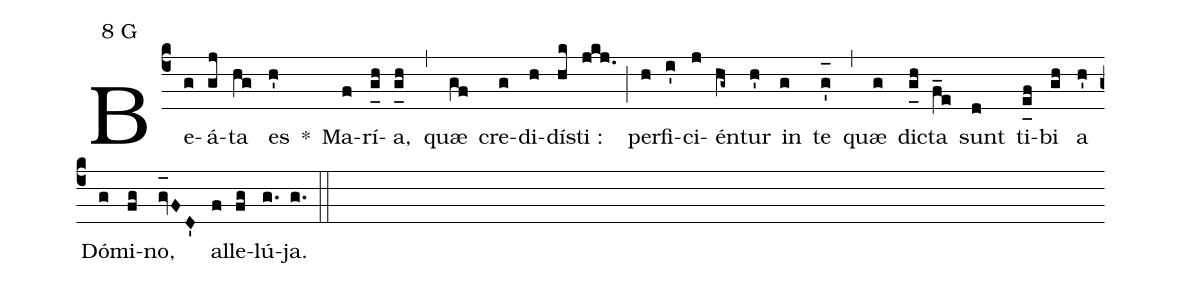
mode:8 G;
%%
(c4) Be(g)á(gj)ta(hg) es(h') *() Ma(f)rí(g_[uh:l]h)a,(g_[uh:l]h) (,) quæ(gf) cre(g)di(h)dí(hk)sti :(jkj.) (;) per(h)fi(i')ci(j)én(hg~)tur(h') in(g) te(g'_[oh:h]) (,) quæ(g) di(g_[uh:l]h)cta(f_e) sunt(d) ti(e_[uh:l]f)bi(gh) a(h') Dó(g)mi(fg)no,(gv_[oh:h]FD') al(f)le(fg)lú(g.)ja.(g.) (::)
